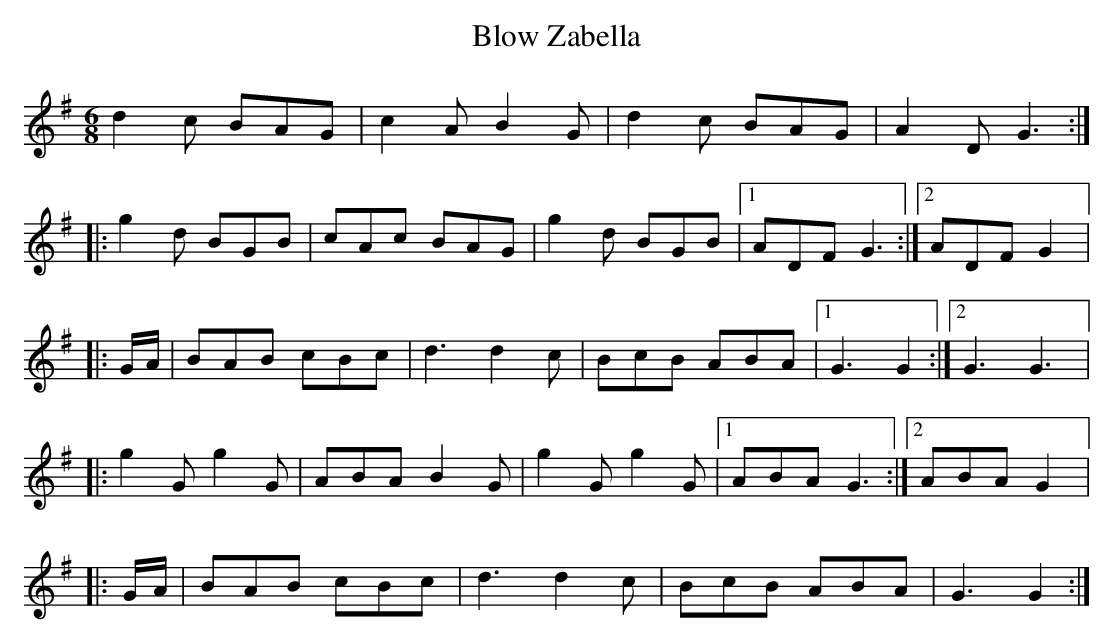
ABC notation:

X:1
T:Blow Zabella
M:6/8
K:G
d2c BAG| c2A B2G| d2c BAG| A2D G3::
g2d BGB| cAc BAG| g2d BGB|1 ADF G3 :|2 ADF G2|:
G/A/|\
BAB cBc| d3 d2c| BcB ABA|1 G3 G2 :|2 G3 G3|:
g2G g2G| ABA B2G| g2G g2G|1 ABA G3:|2 ABA G2|:
G/A/|\
BAB cBc| d3 d2c| BcB ABA| G3 G2:|
